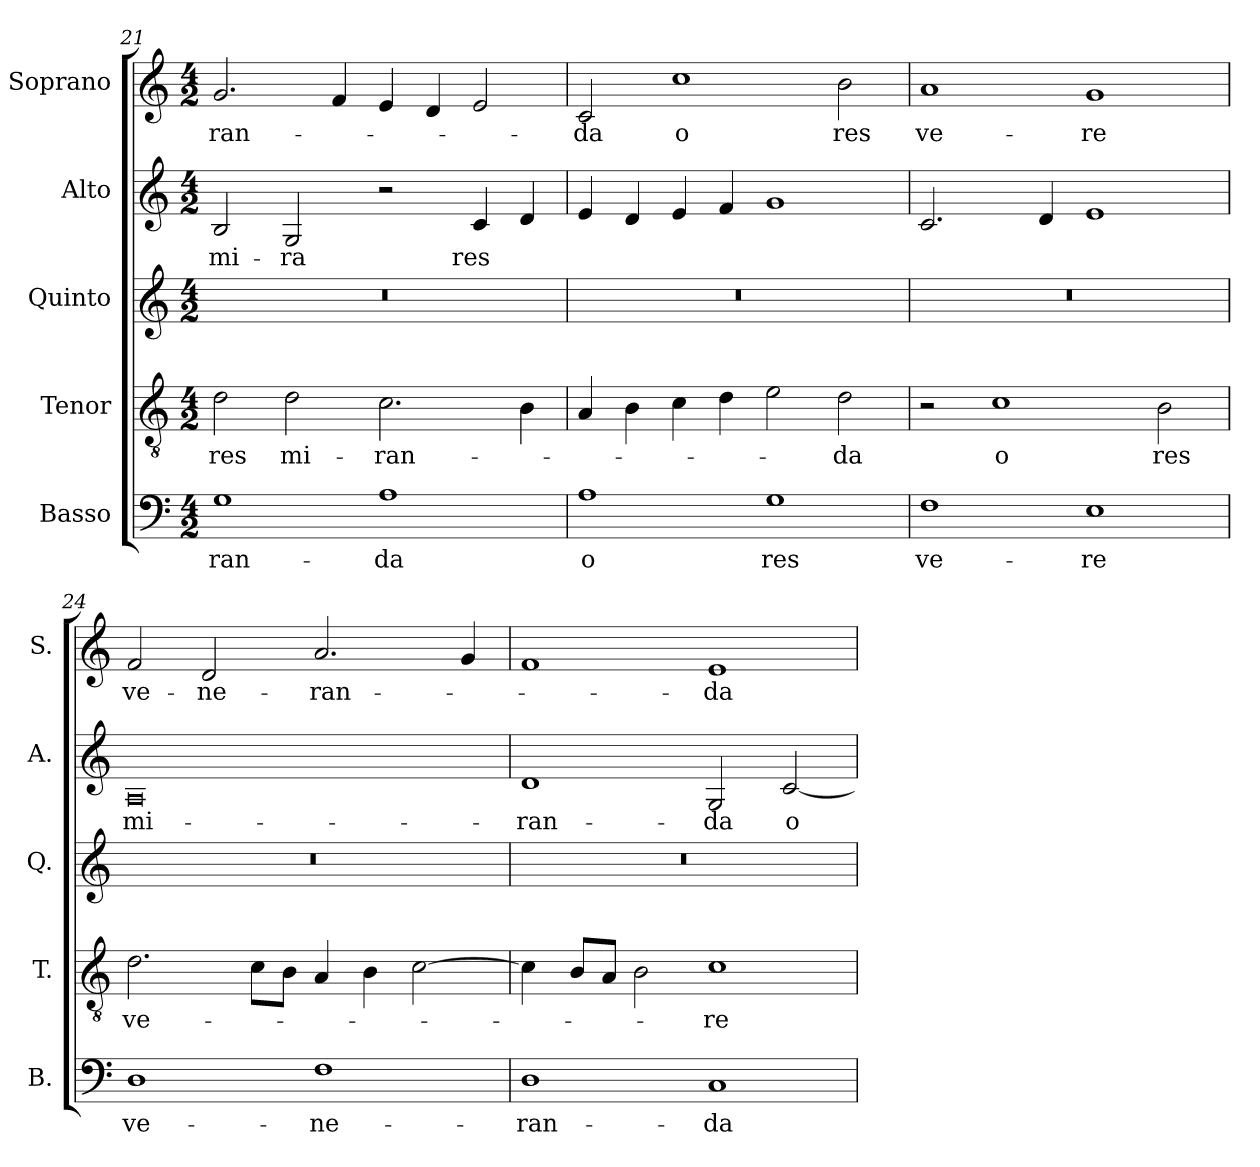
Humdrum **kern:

**kern	**text	**kern	**text	**kern	**kern	**text	**kern	**text
*part5	*part5	*part4	*part4	*part3	*part2	*part2	*part1	*part1
*staff5	*staff5	*staff4	*staff4	*staff3	*staff2	*staff2	*staff1	*staff1
*I"Basso	*	*I"Tenor	*	*I"Quinto	*I"Alto	*	*I"Soprano	*
*I'B.	*	*I'T.	*	*I'Q.	*I'A.	*	*I'S.	*
*clefF4	*	*clefGv2	*	*clefG2	*clefG2	*	*clefG2	*
*	*	*ITrd7c12	*	*	*	*	*	*
*k[]	*	*k[]	*	*k[]	*k[]	*	*k[]	*
*C:	*	*C:	*	*C:	*C:	*	*C:	*
*M4/2	*	*M4/2	*	*M4/2	*M4/2	*	*M4/2	*
=21	=21	=21	=21	=21	=21	=21	=21	=21
!	!LO:LY:b:color=#000000	!	!	!	!	!	!	!
!	!	!	!LO:LY:b:color=#000000	!LO:N:vis=1	!	!	!	!
!	!	!	!	!	!	!LO:LY:b:color=#000000	!	!
!	!	!	!	!	!	!	!	!LO:LY:b:color=#000000
1Gi	-ran-	2Di\	res	0r	2Bi/	mi-	2.gi/	-ran-
!	!	!	!LO:LY:b:color=#000000	!	!	!	!	!
!	!	!	!	!	!	!LO:LY:b:color=#000000	!	!
.	.	2Di\	mi-	.	2Gi/	-ra	.	.
.	.	.	.	.	.	.	4fi/	.
!	!LO:LY:b:color=#000000	!	!	!	!	!	!	!
!	!	!	!LO:LY:b:color=#000000	!	!	!	!	!
1Ai	-da	2.Ci\	-ran-	.	2r	.	4ei/	.
.	.	.	.	.	.	.	4di/	.
!	!	!	!	!	!	!LO:LY:b:color=#000000	!	!
.	.	.	.	.	4ci/	res	2ei/	.
.	.	4BBi\	.	.	4di/	.	.	.
=22	=22	=22	=22	=22	=22	=22	=22	=22
!	!LO:LY:b:color=#000000	!	!	!LO:N:vis=1	!	!	!	!
!	!	!	!	!	!	!	!	!LO:LY:b:color=#000000
1Ai	o	4AAi/	.	0r	4ei/	.	2ci/	-da
.	.	4BBi\	.	.	4di/	.	.	.
!	!	!	!	!	!	!	!	!LO:LY:b:color=#000000
.	.	4Ci\	.	.	4ei/	.	1cci	o
.	.	4Di\	.	.	4fi/	.	.	.
!	!LO:LY:b:color=#000000	!	!	!	!	!	!	!
1Gi	res	2Ei\	.	.	1gi	.	.	.
!	!	!	!LO:LY:b:color=#000000	!	!	!	!	!
!	!	!	!	!	!	!	!	!LO:LY:b:color=#000000
.	.	2Di\	-da	.	.	.	2bi\	res
!!LO:LB:g=z
=23	=23	=23	=23	=23	=23	=23	=23	=23
!	!LO:LY:b:color=#000000	!	!	!LO:N:vis=1	!	!	!	!
!	!	!	!	!	!	!	!	!LO:LY:b:color=#000000
1Fi	ve-	2r	.	0r	2.ci/	.	1ai	ve-
!	!	!	!LO:LY:b:color=#000000	!	!	!	!	!
.	.	1Ci	o	.	.	.	.	.
.	.	.	.	.	4di/	.	.	.
!	!LO:LY:b:color=#000000	!	!	!	!	!	!	!
!	!	!	!	!	!	!	!	!LO:LY:b:color=#000000
1Ei	-re	.	.	.	1ei	.	1gi	-re
!	!	!	!LO:LY:b:color=#000000	!	!	!	!	!
.	.	2BBi\	res	.	.	.	.	.
=24	=24	=24	=24	=24	=24	=24	=24	=24
!	!LO:LY:b:color=#000000	!	!	!	!	!	!	!
!	!	!	!LO:LY:b:color=#000000	!LO:N:vis=1	!	!	!	!
!	!	!	!	!	!	!LO:LY:b:color=#000000	!	!
!	!	!	!	!	!	!	!	!LO:LY:b:color=#000000
1Di	ve-	2.Di\	ve-	0r	0Ai	mi-	2fi/	ve-
!	!	!	!	!	!	!	!	!LO:LY:b:color=#000000
.	.	.	.	.	.	.	2di/	-ne-
.	.	8Ci\L	.	.	.	.	.	.
.	.	8BBi\J	.	.	.	.	.	.
!	!LO:LY:b:color=#000000	!	!	!	!	!	!	!
!	!	!	!	!	!	!	!	!LO:LY:b:color=#000000
1Fi	-ne-	4AAi/	.	.	.	.	2.ai/	-ran-
.	.	4BBi\	.	.	.	.	.	.
.	.	[2Ci\	.	.	.	.	.	.
.	.	.	.	.	.	.	4gi/	.
=25	=25	=25	=25	=25	=25	=25	=25	=25
!	!LO:LY:b:color=#000000	!	!	!LO:N:vis=1	!	!	!	!
!	!	!	!	!	!	!LO:LY:b:color=#000000	!	!
1Di	-ran-	4Ci\]	.	0r	1di	-ran-	1fi	.
.	.	8BBi/L	.	.	.	.	.	.
.	.	8AAi/J	.	.	.	.	.	.
.	.	2BBi\	.	.	.	.	.	.
!	!LO:LY:b:color=#000000	!	!	!	!	!	!	!
!	!	!	!LO:LY:b:color=#000000	!	!	!	!	!
!	!	!	!	!	!	!LO:LY:b:color=#000000	!	!
!	!	!	!	!	!	!	!	!LO:LY:b:color=#000000
1Ci	-da	1Ci	-re	.	2Gi/	-da	1ei	-da
!	!	!	!	!	!	!LO:LY:b:color=#000000	!	!
.	.	.	.	.	[2ci/	o	.	.
=	=	=	=	=	=	=	=	=
*-	*-	*-	*-	*-	*-	*-	*-	*-
